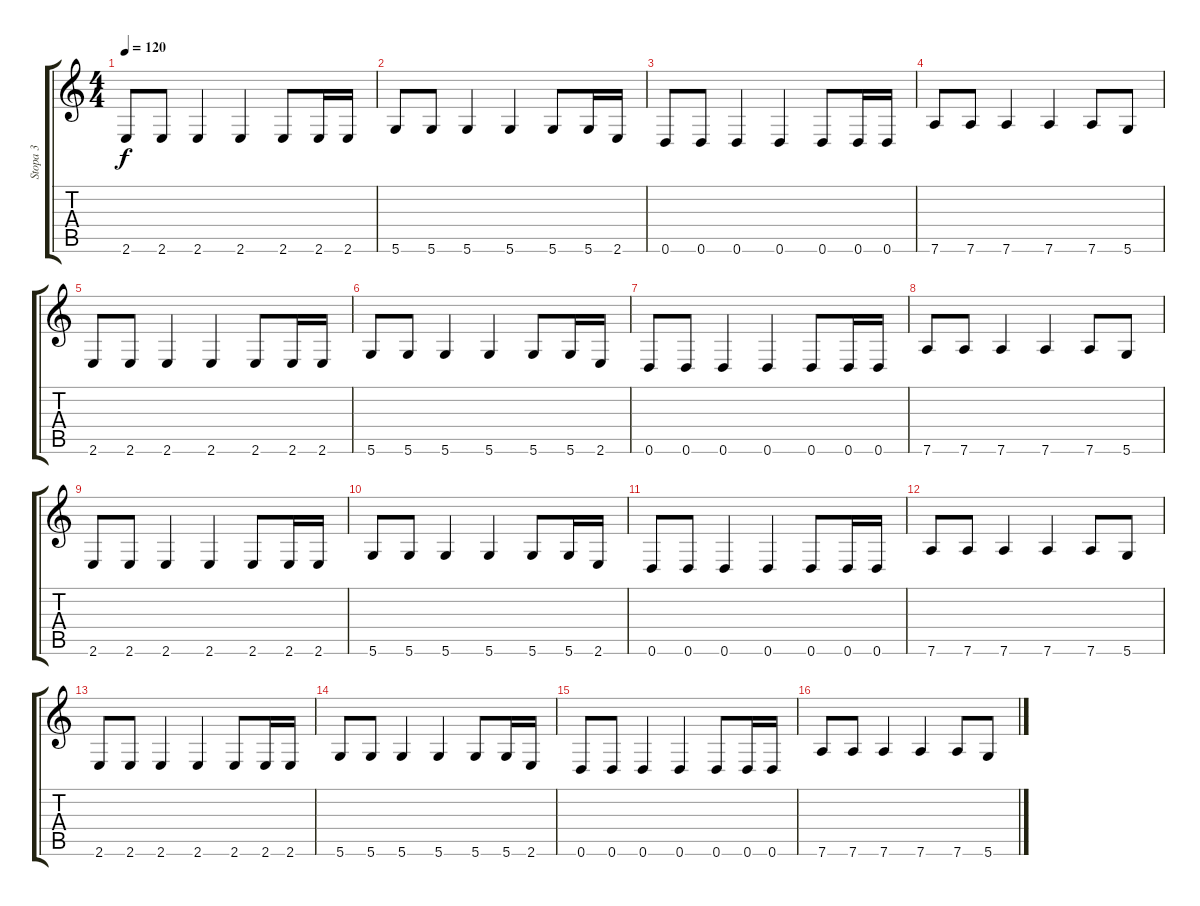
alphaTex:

\track ("Stopa 3" "Stopa 3") {instrument electricbassfinger}
\staff {score tabs}
\tuning (E4 B3 G3 D3 A2 D2) {hide}
\ts (4 4)
\tempo 120
\clef g2
\ks c
2.6.8{dy f} 2.6.8 2.6.4 2.6.4 2.6.8 2.6.16 2.6.16 |
5.6.8 5.6.8 5.6.4 5.6.4 5.6.8 5.6.16 2.6.16 |
0.6.8 0.6.8 0.6.4 0.6.4 0.6.8 0.6.16 0.6.16 |
7.6.8 7.6.8 7.6.4 7.6.4 7.6.8 5.6.8 |
2.6.8 2.6.8 2.6.4 2.6.4 2.6.8 2.6.16 2.6.16 |
5.6.8 5.6.8 5.6.4 5.6.4 5.6.8 5.6.16 2.6.16 |
0.6.8 0.6.8 0.6.4 0.6.4 0.6.8 0.6.16 0.6.16 |
7.6.8 7.6.8 7.6.4 7.6.4 7.6.8 5.6.8 |
2.6.8 2.6.8 2.6.4 2.6.4 2.6.8 2.6.16 2.6.16 |
5.6.8 5.6.8 5.6.4 5.6.4 5.6.8 5.6.16 2.6.16 |
0.6.8 0.6.8 0.6.4 0.6.4 0.6.8 0.6.16 0.6.16 |
7.6.8 7.6.8 7.6.4 7.6.4 7.6.8 5.6.8 |
2.6.8 2.6.8 2.6.4 2.6.4 2.6.8 2.6.16 2.6.16 |
5.6.8 5.6.8 5.6.4 5.6.4 5.6.8 5.6.16 2.6.16 |
0.6.8 0.6.8 0.6.4 0.6.4 0.6.8 0.6.16 0.6.16 |
7.6.8 7.6.8 7.6.4 7.6.4 7.6.8 5.6.8
